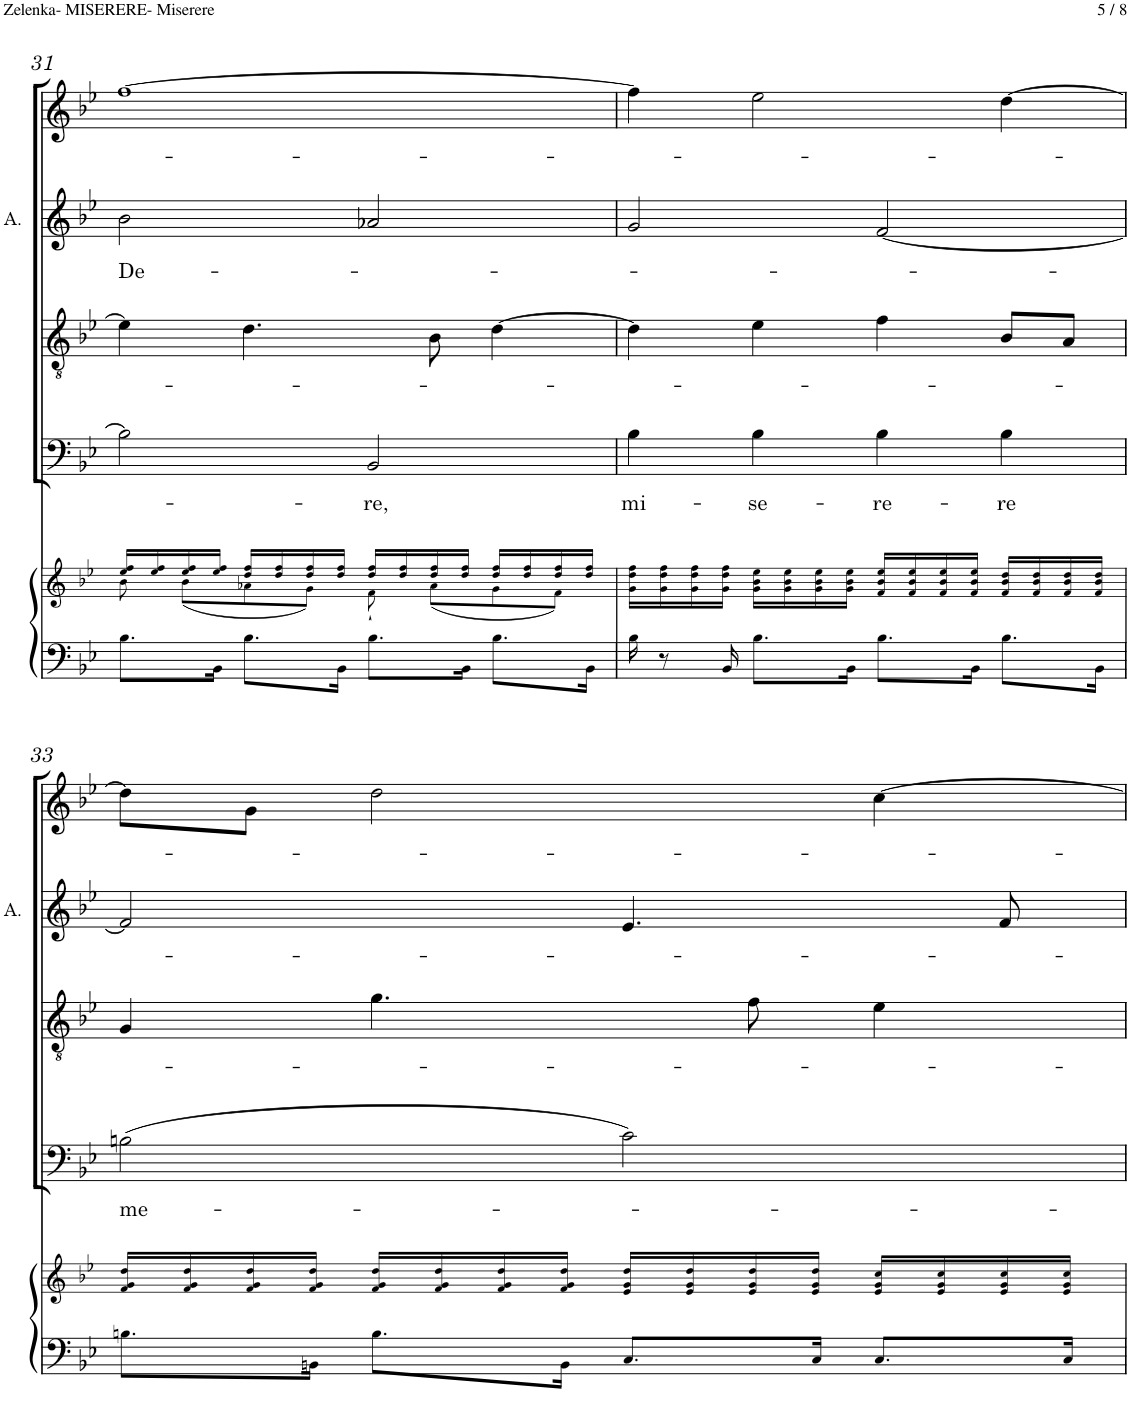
**kern	**kern	**kern	**text	**kern	**kern	**text	**kern
*part5	*part5	*part4	*part4	*part3	*part2	*part2	*part1
*staff6	*staff5	*staff4	*staff4	*staff3	*staff2	*staff2	*staff1
*I"Piano	*	*I"Basse	*	*I"Ténor	*I"Alto	*	*I"Soprano
*I'Pno	*	*	*	*	*I'A.	*	*
!!LO:PB:g=z
*clefF4	*clefG2	*clefF4	*	*clefGv2	*clefG2	*	*clefG2
*k[b-e-]	*k[b-e-]	*k[b-e-]	*	*k[b-e-]	*k[b-e-]	*	*k[b-e-]
*M4/4	*M4/4	*M4/4	*	*M4/4	*M4/4	*	*M4/4
*met(c)	*met(c)	*met(c)	*	*met(c)	*met(c)	*	*met(c)
=31	=31	=31	=31	=31	=31	=31	=31
*	*^	*	*	*	*	*	*
!	!	!	!	!	!	!	!LO:LY:b	!
8.B-!\L	16ee-!/ 16ff!/LL	8b-!\	2B-\]	.	4e-\]	2b-\	De-	[1ff
.	16ee-!/ 16ff!/	.	.	.	.	.	.	.
.	16ee-!/ 16ff!/	(8b-!\L	.	.	.	.	.	.
16BB-!\Jk	16ee-!/ 16ff!/JJ	.	.	.	.	.	.	.
8.B-!\L	16dd!/ 16ff!/LL	8a-X!\	.	.	4.d\	.	.	.
.	16dd!/ 16ff!/	.	.	.	.	.	.	.
.	16dd!/ 16ff!/	8g!\J)	.	.	.	.	.	.
16BB-!\Jk	16dd!/ 16ff!/JJ	.	.	.	.	.	.	.
!	!	!	!	!LO:LY:b	!	!	!	!
8.B-!\L	16dd!/ 16ff!/LL	8f`!\	2BB-/	-re,	.	2a-X/	.	.
.	16dd!/ 16ff!/	.	.	.	.	.	.	.
.	16dd!/ 16ff!/	(8a-!\L	.	.	8B-\	.	.	.
16BB-!\Jk	16dd!/ 16ff!/JJ	.	.	.	.	.	.	.
8.B-!\L	16dd!/ 16ff!/LL	8g!\	.	.	[4d\	.	.	.
.	16dd!/ 16ff!/	.	.	.	.	.	.	.
.	16dd!/ 16ff!/	8f!\J)	.	.	.	.	.	.
16BB-!\Jk	16dd!/ 16ff!/JJ	.	.	.	.	.	.	.
*	*v	*v	*	*	*	*	*	*
=32	=32	=32	=32	=32	=32	=32	=32
!	!	!	!LO:LY:b	!	!	!	!
16B-!\	16g!\ 16dd!\ 16ff!\LL	4B-\	mi-	4d\]	2g/	.	4ff\]
8r	16g!\ 16dd!\ 16ff!\	.	.	.	.	.	.
.	16g!\ 16dd!\ 16ff!\	.	.	.	.	.	.
16BB-!/	16g!\ 16dd!\ 16ff!\JJ	.	.	.	.	.	.
!	!	!	!LO:LY:b	!	!	!	!
8.B-!\L	16g!\ 16b-!\ 16ee-!\LL	4B-\	-se-	4e-\	.	.	2ee-\
.	16g!\ 16b-!\ 16ee-!\	.	.	.	.	.	.
.	16g!\ 16b-!\ 16ee-!\	.	.	.	.	.	.
16BB-!\Jk	16g!\ 16b-!\ 16ee-!\JJ	.	.	.	.	.	.
!	!	!	!LO:LY:b	!	!	!	!
8.B-!\L	16f!/ 16b-!/ 16ee-!/LL	4B-\	-re-	4f\	[2f/	.	.
.	16f!/ 16b-!/ 16ee-!/	.	.	.	.	.	.
.	16f!/ 16b-!/ 16ee-!/	.	.	.	.	.	.
16BB-!\Jk	16f!/ 16b-!/ 16ee-!/JJ	.	.	.	.	.	.
!	!	!	!LO:LY:b	!	!	!	!
8.B-!\L	16f!/ 16b-!/ 16dd!/LL	4B-\	-re	8B-/L	.	.	[4dd\
.	16f!/ 16b-!/ 16dd!/	.	.	.	.	.	.
.	16f!/ 16b-!/ 16dd!/	.	.	8A/J	.	.	.
16BB-!\Jk	16f!/ 16b-!/ 16dd!/JJ	.	.	.	.	.	.
!!LO:LB:g=z
=33	=33	=33	=33	=33	=33	=33	=33
!	!	!	!LO:LY:b	!	!	!	!
8.Bn!\L	16f!/ 16g!/ 16dd!/LL	(2Bn\	me-	4G/	2f/]	.	8dd\L]
.	16f!/ 16g!/ 16dd!/	.	.	.	.	.	.
.	16f!/ 16g!/ 16dd!/	.	.	.	.	.	8g\J
16BBn!\Jk	16f!/ 16g!/ 16dd!/JJ	.	.	.	.	.	.
8.B!\L	16f!/ 16g!/ 16dd!/LL	.	.	4.g\	.	.	2dd\
.	16f!/ 16g!/ 16dd!/	.	.	.	.	.	.
.	16f!/ 16g!/ 16dd!/	.	.	.	.	.	.
16BB!\Jk	16f!/ 16g!/ 16dd!/JJ	.	.	.	.	.	.
8.C!/L	16e-!/ 16g!/ 16dd!/LL	2c\)	.	.	4.e-/	.	.
.	16e-!/ 16g!/ 16dd!/	.	.	.	.	.	.
.	16e-!/ 16g!/ 16dd!/	.	.	8f\	.	.	.
16C!/Jk	16e-!/ 16g!/ 16dd!/JJ	.	.	.	.	.	.
8.C!/L	16e-!/ 16g!/ 16cc!/LL	.	.	4e-\	.	.	[4cc\
.	16e-!/ 16g!/ 16cc!/	.	.	.	.	.	.
.	16e-!/ 16g!/ 16cc!/	.	.	.	8f/	.	.
16C!/Jk	16e-!/ 16g!/ 16cc!/JJ	.	.	.	.	.	.
=	=	=	=	=	=	=	=
*-	*-	*-	*-	*-	*-	*-	*-
